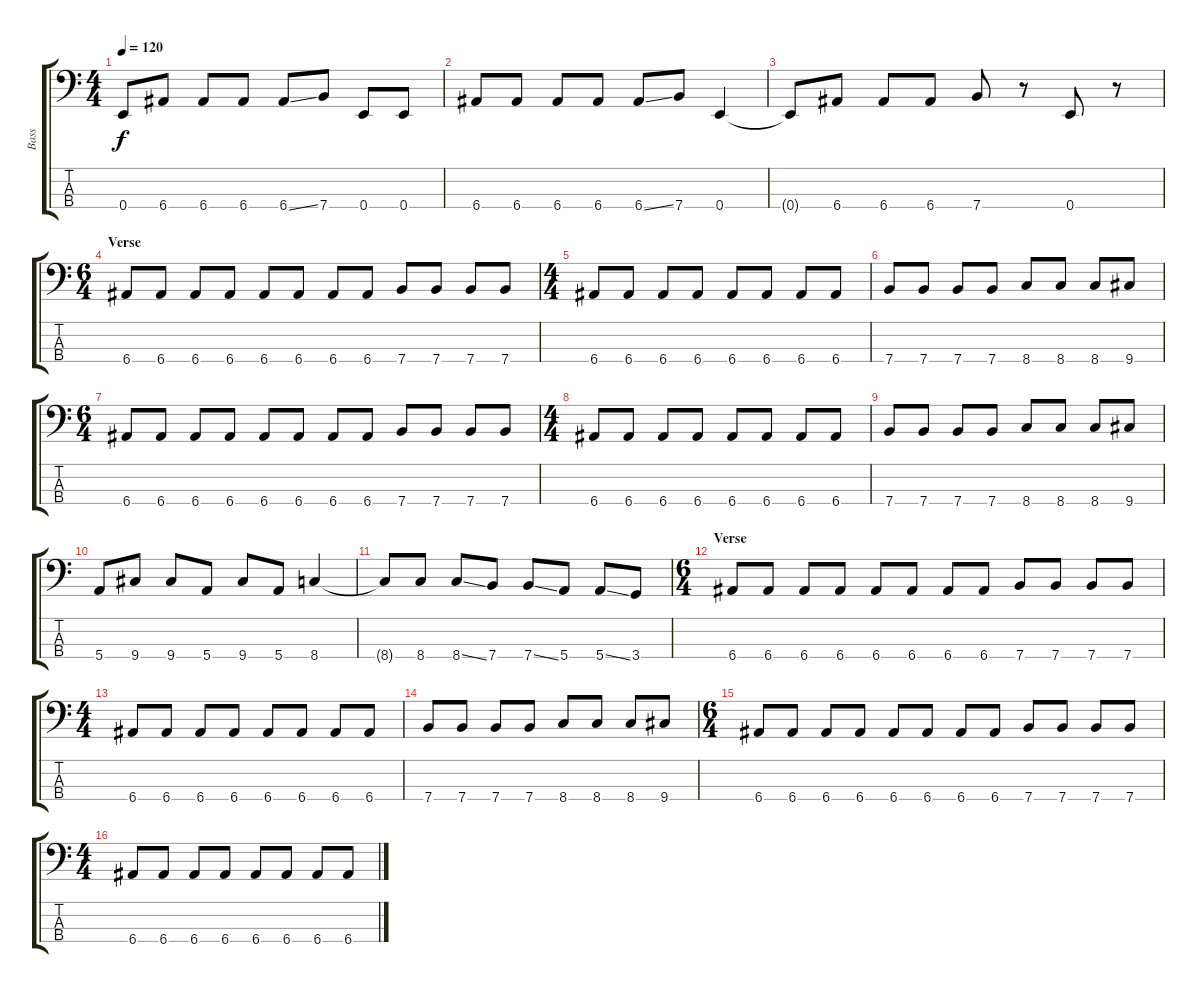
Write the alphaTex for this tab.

\track ("Bass" "Bass") {instrument electricbasspick}
\staff {score tabs}
\tuning (G2 D2 A1 E1) {hide}
\ts (4 4)
\tempo 120
\clef f4
\ks c
0.4{t}.8{dy f} 6.4.8 6.4.8 6.4.8 6.4{ss}.8 7.4.8 0.4.8 0.4.8 |
6.4.8 6.4.8 6.4.8 6.4.8 6.4{ss}.8 7.4.8 0.4.4 |
0.4{t}.8 6.4.8 6.4.8 6.4.8 7.4.8 r.8 0.4.8 r.8 |
\ts (6 4)
\section ("" "Verse")
6.4.8 6.4.8 6.4.8 6.4.8 6.4.8 6.4.8 6.4.8 6.4.8 7.4.8 7.4.8 7.4.8 7.4.8 |
\ts (4 4)
6.4.8 6.4.8 6.4.8 6.4.8 6.4.8 6.4.8 6.4.8 6.4.8 |
7.4.8 7.4.8 7.4.8 7.4.8 8.4.8 8.4.8 8.4.8 9.4.8 |
\ts (6 4)
6.4.8 6.4.8 6.4.8 6.4.8 6.4.8 6.4.8 6.4.8 6.4.8 7.4.8 7.4.8 7.4.8 7.4.8 |
\ts (4 4)
6.4.8 6.4.8 6.4.8 6.4.8 6.4.8 6.4.8 6.4.8 6.4.8 |
7.4.8 7.4.8 7.4.8 7.4.8 8.4.8 8.4.8 8.4.8 9.4.8 |
\section ("" "")
5.4.8 9.4.8 9.4.8 5.4.8 9.4.8 5.4.8 8.4.4 |
8.4{t}.8 8.4.8 8.4{ss}.8 7.4.8 7.4{ss}.8 5.4.8 5.4{ss}.8 3.4.8 |
\ts (6 4)
\section ("" "Verse")
6.4.8 6.4.8 6.4.8 6.4.8 6.4.8 6.4.8 6.4.8 6.4.8 7.4.8 7.4.8 7.4.8 7.4.8 |
\ts (4 4)
6.4.8 6.4.8 6.4.8 6.4.8 6.4.8 6.4.8 6.4.8 6.4.8 |
7.4.8 7.4.8 7.4.8 7.4.8 8.4.8 8.4.8 8.4.8 9.4.8 |
\ts (6 4)
6.4.8 6.4.8 6.4.8 6.4.8 6.4.8 6.4.8 6.4.8 6.4.8 7.4.8 7.4.8 7.4.8 7.4.8 |
\ts (4 4)
6.4.8 6.4.8 6.4.8 6.4.8 6.4.8 6.4.8 6.4.8 6.4.8
